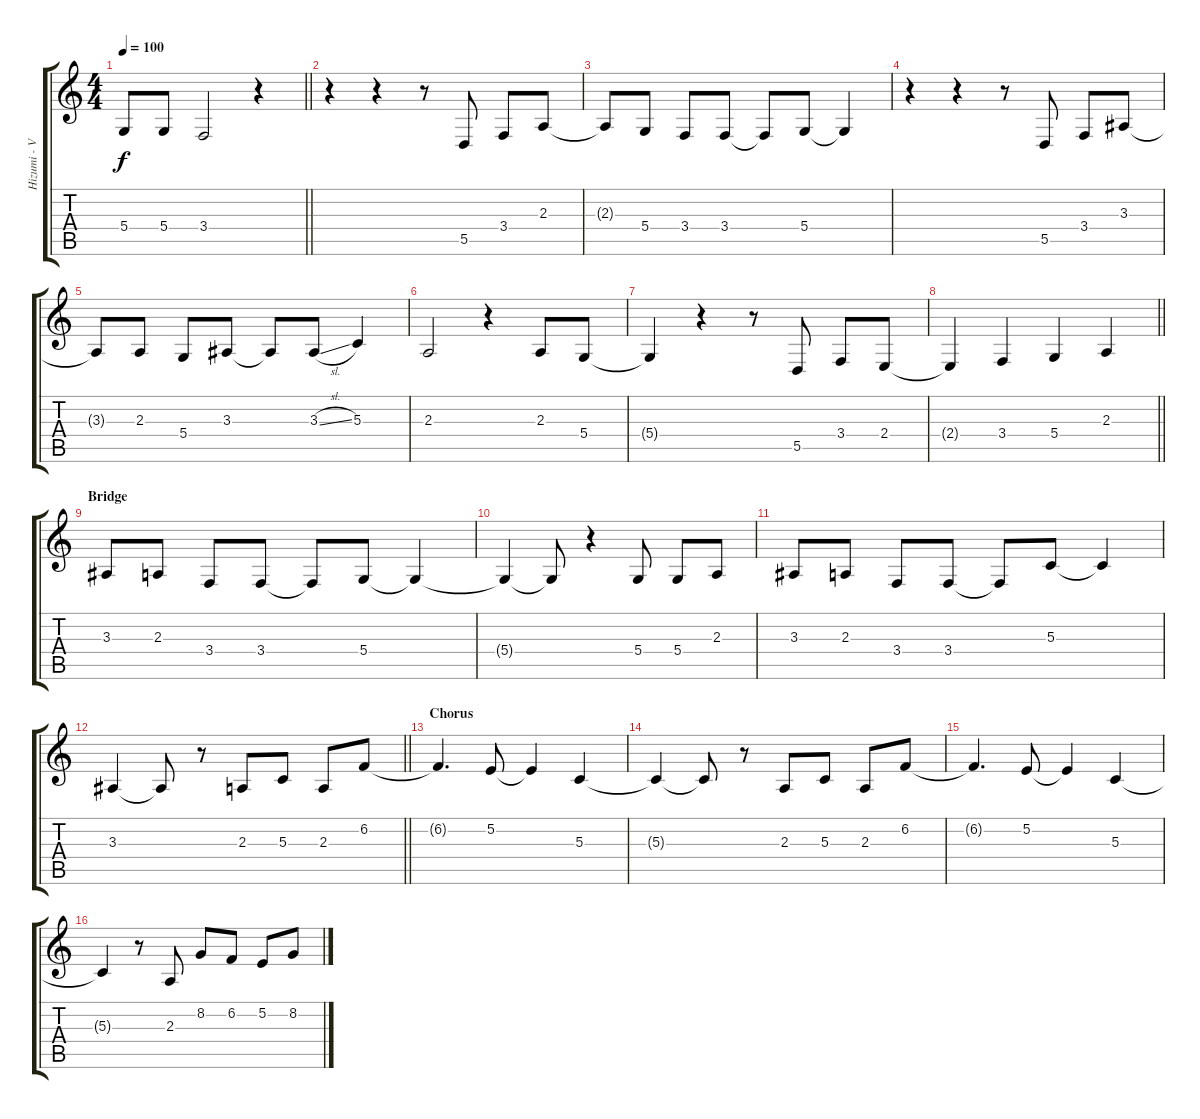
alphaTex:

\track ("Hizumi - Vocals" "Hizumi - V") {instrument lead6voice}
\staff {score tabs}
\tuning (E4 B3 G3 D3 A2 D2) {hide}
\ts (4 4)
\tempo 100
\clef g2
\barLineRight lightlight
\ks c
5.4{t}.8{dy f} 5.4.8 3.4.2 r.4 |
\section ("" "")
r.4 r.4 r.8 5.5.8 3.4.8 2.3.8 |
2.3{t}.8 5.4.8 3.4.8 3.4.8 3.4{t}.8 5.4.8 5.4{t}.4 |
r.4 r.4 r.8 5.5.8 3.4.8 3.3.8 |
3.3{t}.8 2.3.8 5.4.8 3.3.8 3.3{t}.8 3.3{sl}.8 5.3.4 |
2.3.2 r.4 2.3.8 5.4.8 |
5.4{t}.4 r.4 r.8 5.5.8 3.4.8 2.4.8 |
\barLineRight lightlight
2.4{t}.4 3.4.4 5.4.4 2.3.4 |
\section ("" "Bridge")
3.3.8 2.3.8 3.4.8 3.4.8 3.4{t}.8 5.4.8 5.4{t}.4 |
5.4{t}.4 5.4{t}.8 r.4 5.4.8 5.4.8 2.3.8 |
3.3.8 2.3.8 3.4.8 3.4.8 3.4{t}.8 5.3.8 5.3{t}.4 |
\barLineRight lightlight
3.3.4 3.3{t}.8 r.8 2.3.8 5.3.8 2.3.8 6.2.8 |
\section ("" "Chorus")
6.2{t}.4{d} 5.2.8 5.2{t}.4 5.3.4 |
5.3{t}.4 5.3{t}.8 r.8 2.3.8 5.3.8 2.3.8 6.2.8 |
6.2{t}.4{d} 5.2.8 5.2{t}.4 5.3.4 |
5.3{t}.4 r.8 2.3.8 8.2.8 6.2.8 5.2.8 8.2.8
